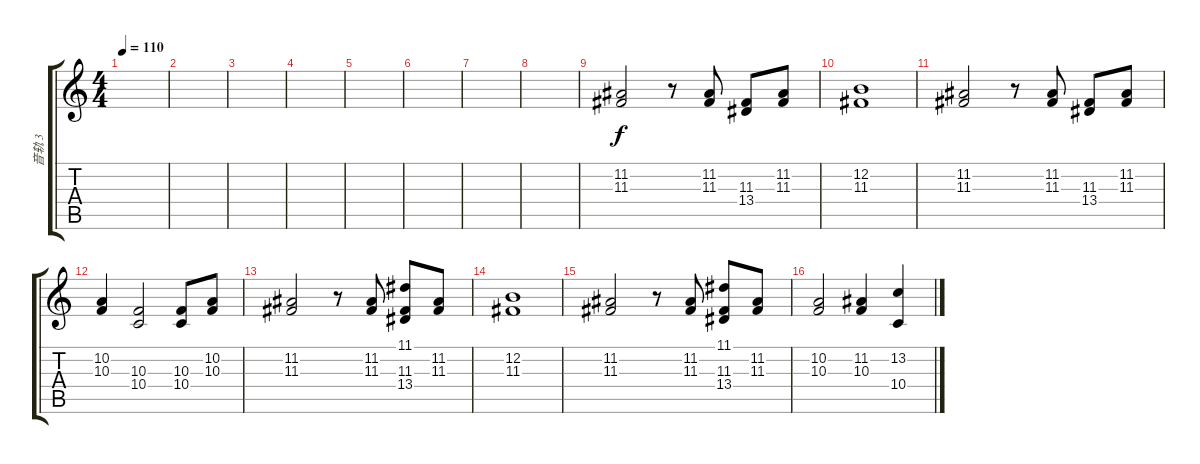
\track ("音轨 3" "音轨 3") {instrument pizzicatostrings}
\staff {score tabs}
\tuning (E4 B3 G3 D3 A2 E2) {hide}
\ts (4 4)
\tempo 110
\clef g2
\ks c
|
|
|
|
|
|
|
|
(11.2 11.3).2 r.8 (11.2 11.3).8 (11.3 13.4).8 (11.2 11.3).8 |
(12.2 11.3).1 |
(11.2 11.3).2 r.8 (11.2 11.3).8 (11.3 13.4).8 (11.2 11.3).8 |
(10.2 10.3).4 (10.3 10.4).2 (10.3 10.4).8 (10.2 10.3).8 |
(11.2 11.3).2 r.8 (11.2 11.3).8 (11.1 11.3 13.4).8 (11.2 11.3).8 |
(12.2 11.3).1 |
(11.2 11.3).2 r.8 (11.2 11.3).8 (11.1 11.3 13.4).8 (11.2 11.3).8 |
(10.2 10.3).2 (11.2 10.3).4 (13.2 10.4).4
